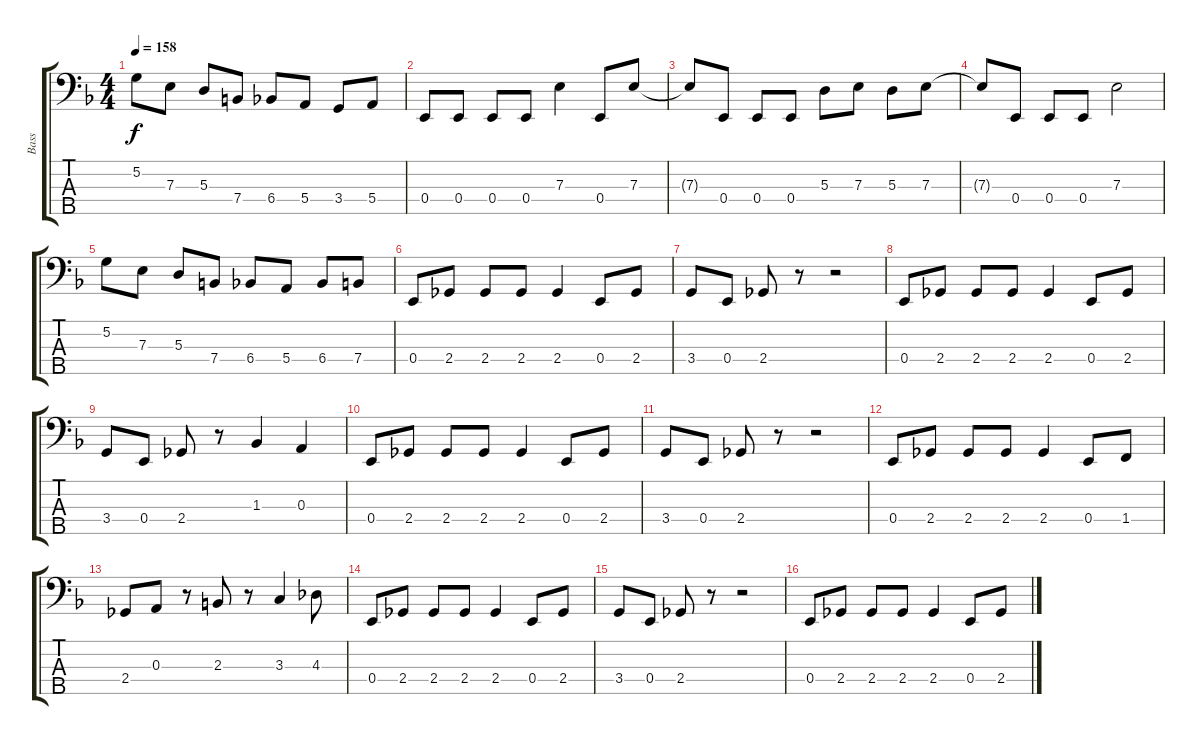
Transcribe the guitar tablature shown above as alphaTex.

\track ("Bass" "Bass") {instrument electricbassfinger}
\staff {score tabs}
\tuning (G2 D2 A1 E1 B0) {hide}
\ts (4 4)
\tempo 158
\clef f4
\ks f
5.2.8{dy f} 7.3.8 5.3.8 7.4.8 6.4.8 5.4.8 3.4.8 5.4.8 |
0.4.8 0.4.8 0.4.8 0.4.8 7.3.4 0.4.8 7.3.8 |
7.3{t}.8 0.4.8 0.4.8 0.4.8 5.3.8 7.3.8 5.3.8 7.3.8 |
7.3{t}.8 0.4.8 0.4.8 0.4.8 7.3.2 |
5.2.8 7.3.8 5.3.8 7.4.8 6.4.8 5.4.8 6.4.8 7.4.8 |
0.4.8 2.4.8 2.4.8 2.4.8 2.4.4 0.4.8 2.4.8 |
3.4.8 0.4.8 2.4.8 r.8 r.2 |
0.4.8 2.4.8 2.4.8 2.4.8 2.4.4 0.4.8 2.4.8 |
3.4.8 0.4.8 2.4.8 r.8 1.3.4 0.3.4 |
0.4.8 2.4.8 2.4.8 2.4.8 2.4.4 0.4.8 2.4.8 |
3.4.8 0.4.8 2.4.8 r.8 r.2 |
0.4.8 2.4.8 2.4.8 2.4.8 2.4.4 0.4.8 1.4.8 |
2.4.8 0.3.8 r.8 2.3.8 r.8 3.3.4 4.3.8 |
0.4.8 2.4.8 2.4.8 2.4.8 2.4.4 0.4.8 2.4.8 |
3.4.8 0.4.8 2.4.8 r.8 r.2 |
0.4.8 2.4.8 2.4.8 2.4.8 2.4.4 0.4.8 2.4.8
